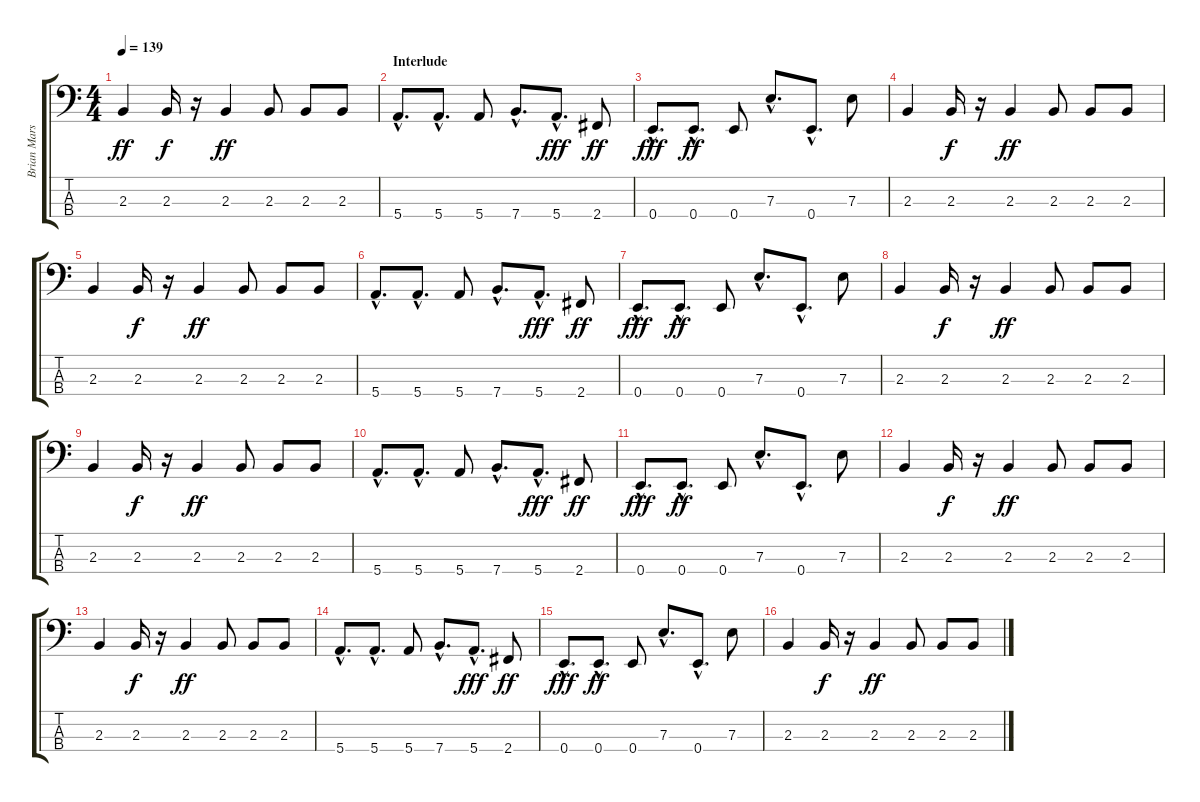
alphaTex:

\track ("Brian Marshall - Bass" "Brian Mars") {instrument electricbasspick}
\staff {score tabs}
\tuning (G2 D2 A1 E1) {hide}
\ts (4 4)
\tempo 139
\clef f4
\ks c
2.3.4{dy ff} 2.3.16{dy f} r.16 2.3.4{dy ff} 2.3.8 2.3.8 2.3.8 |
\section ("" "Interlude")
5.4{hac}.8{d} 5.4{hac}.8{d} 5.4.8 7.4{hac}.8{d} 5.4{hac}.8{d dy fff} 2.4.8{dy ff} |
0.4{hac}.8{d dy fff} 0.4{hac}.8{d dy ff} 0.4.8 7.3{hac}.8{d} 0.4{hac}.8{d} 7.3.8 |
2.3.4 2.3.16{dy f} r.16 2.3.4{dy ff} 2.3.8 2.3.8 2.3.8 |
2.3.4 2.3.16{dy f} r.16 2.3.4{dy ff} 2.3.8 2.3.8 2.3.8 |
5.4{hac}.8{d} 5.4{hac}.8{d} 5.4.8 7.4{hac}.8{d} 5.4{hac}.8{d dy fff} 2.4.8{dy ff} |
0.4{hac}.8{d dy fff} 0.4{hac}.8{d dy ff} 0.4.8 7.3{hac}.8{d} 0.4{hac}.8{d} 7.3.8 |
2.3.4 2.3.16{dy f} r.16 2.3.4{dy ff} 2.3.8 2.3.8 2.3.8 |
2.3.4 2.3.16{dy f} r.16 2.3.4{dy ff} 2.3.8 2.3.8 2.3.8 |
5.4{hac}.8{d} 5.4{hac}.8{d} 5.4.8 7.4{hac}.8{d} 5.4{hac}.8{d dy fff} 2.4.8{dy ff} |
0.4{hac}.8{d dy fff} 0.4{hac}.8{d dy ff} 0.4.8 7.3{hac}.8{d} 0.4{hac}.8{d} 7.3.8 |
2.3.4 2.3.16{dy f} r.16 2.3.4{dy ff} 2.3.8 2.3.8 2.3.8 |
2.3.4 2.3.16{dy f} r.16 2.3.4{dy ff} 2.3.8 2.3.8 2.3.8 |
5.4{hac}.8{d} 5.4{hac}.8{d} 5.4.8 7.4{hac}.8{d} 5.4{hac}.8{d dy fff} 2.4.8{dy ff} |
0.4{hac}.8{d dy fff} 0.4{hac}.8{d dy ff} 0.4.8 7.3{hac}.8{d} 0.4{hac}.8{d} 7.3.8 |
2.3.4 2.3.16{dy f} r.16 2.3.4{dy ff} 2.3.8 2.3.8 2.3.8
